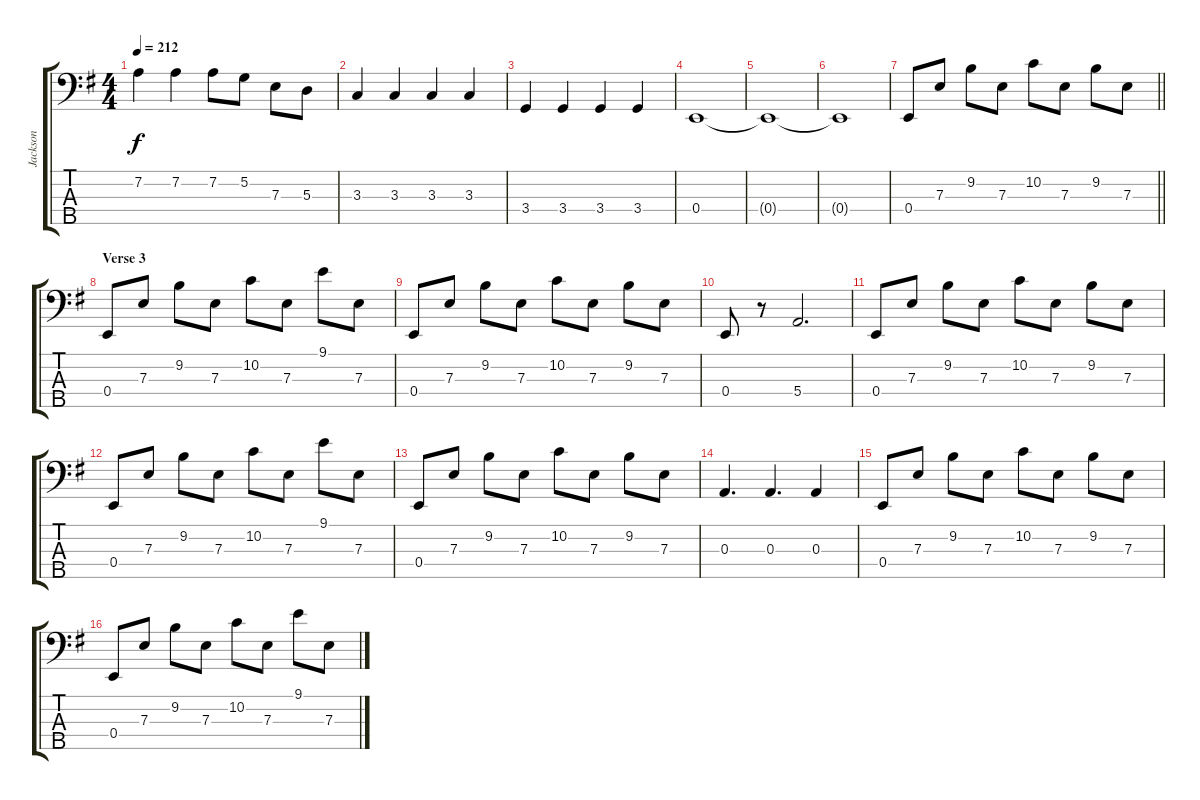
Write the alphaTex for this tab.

\track ("Jackson" "Jackson") {instrument electricbassfinger}
\staff {score tabs}
\tuning (G2 D2 A1 E1 B0) {hide}
\ts (4 4)
\tempo 212
\clef f4
\ks g
7.2.4{dy f} 7.2.4 7.2.8 5.2.8 7.3.8 5.3.8 |
3.3.4 3.3.4 3.3.4 3.3.4 |
3.4.4 3.4.4 3.4.4 3.4.4 |
0.4.1 |
0.4{t}.1 |
0.4{t}.1 |
\barLineRight lightlight
0.4.8 7.3.8 9.2.8 7.3.8 10.2.8 7.3.8 9.2.8 7.3.8 |
\section ("" "Verse 3")
0.4.8 7.3.8 9.2.8 7.3.8 10.2.8 7.3.8 9.1.8 7.3.8 |
0.4.8 7.3.8 9.2.8 7.3.8 10.2.8 7.3.8 9.2.8 7.3.8 |
0.4.8 r.8 5.4.2{d} |
0.4.8 7.3.8 9.2.8 7.3.8 10.2.8 7.3.8 9.2.8 7.3.8 |
0.4.8 7.3.8 9.2.8 7.3.8 10.2.8 7.3.8 9.1.8 7.3.8 |
0.4.8 7.3.8 9.2.8 7.3.8 10.2.8 7.3.8 9.2.8 7.3.8 |
0.3.4{d} 0.3.4{d} 0.3.4 |
0.4.8 7.3.8 9.2.8 7.3.8 10.2.8 7.3.8 9.2.8 7.3.8 |
0.4.8 7.3.8 9.2.8 7.3.8 10.2.8 7.3.8 9.1.8 7.3.8
